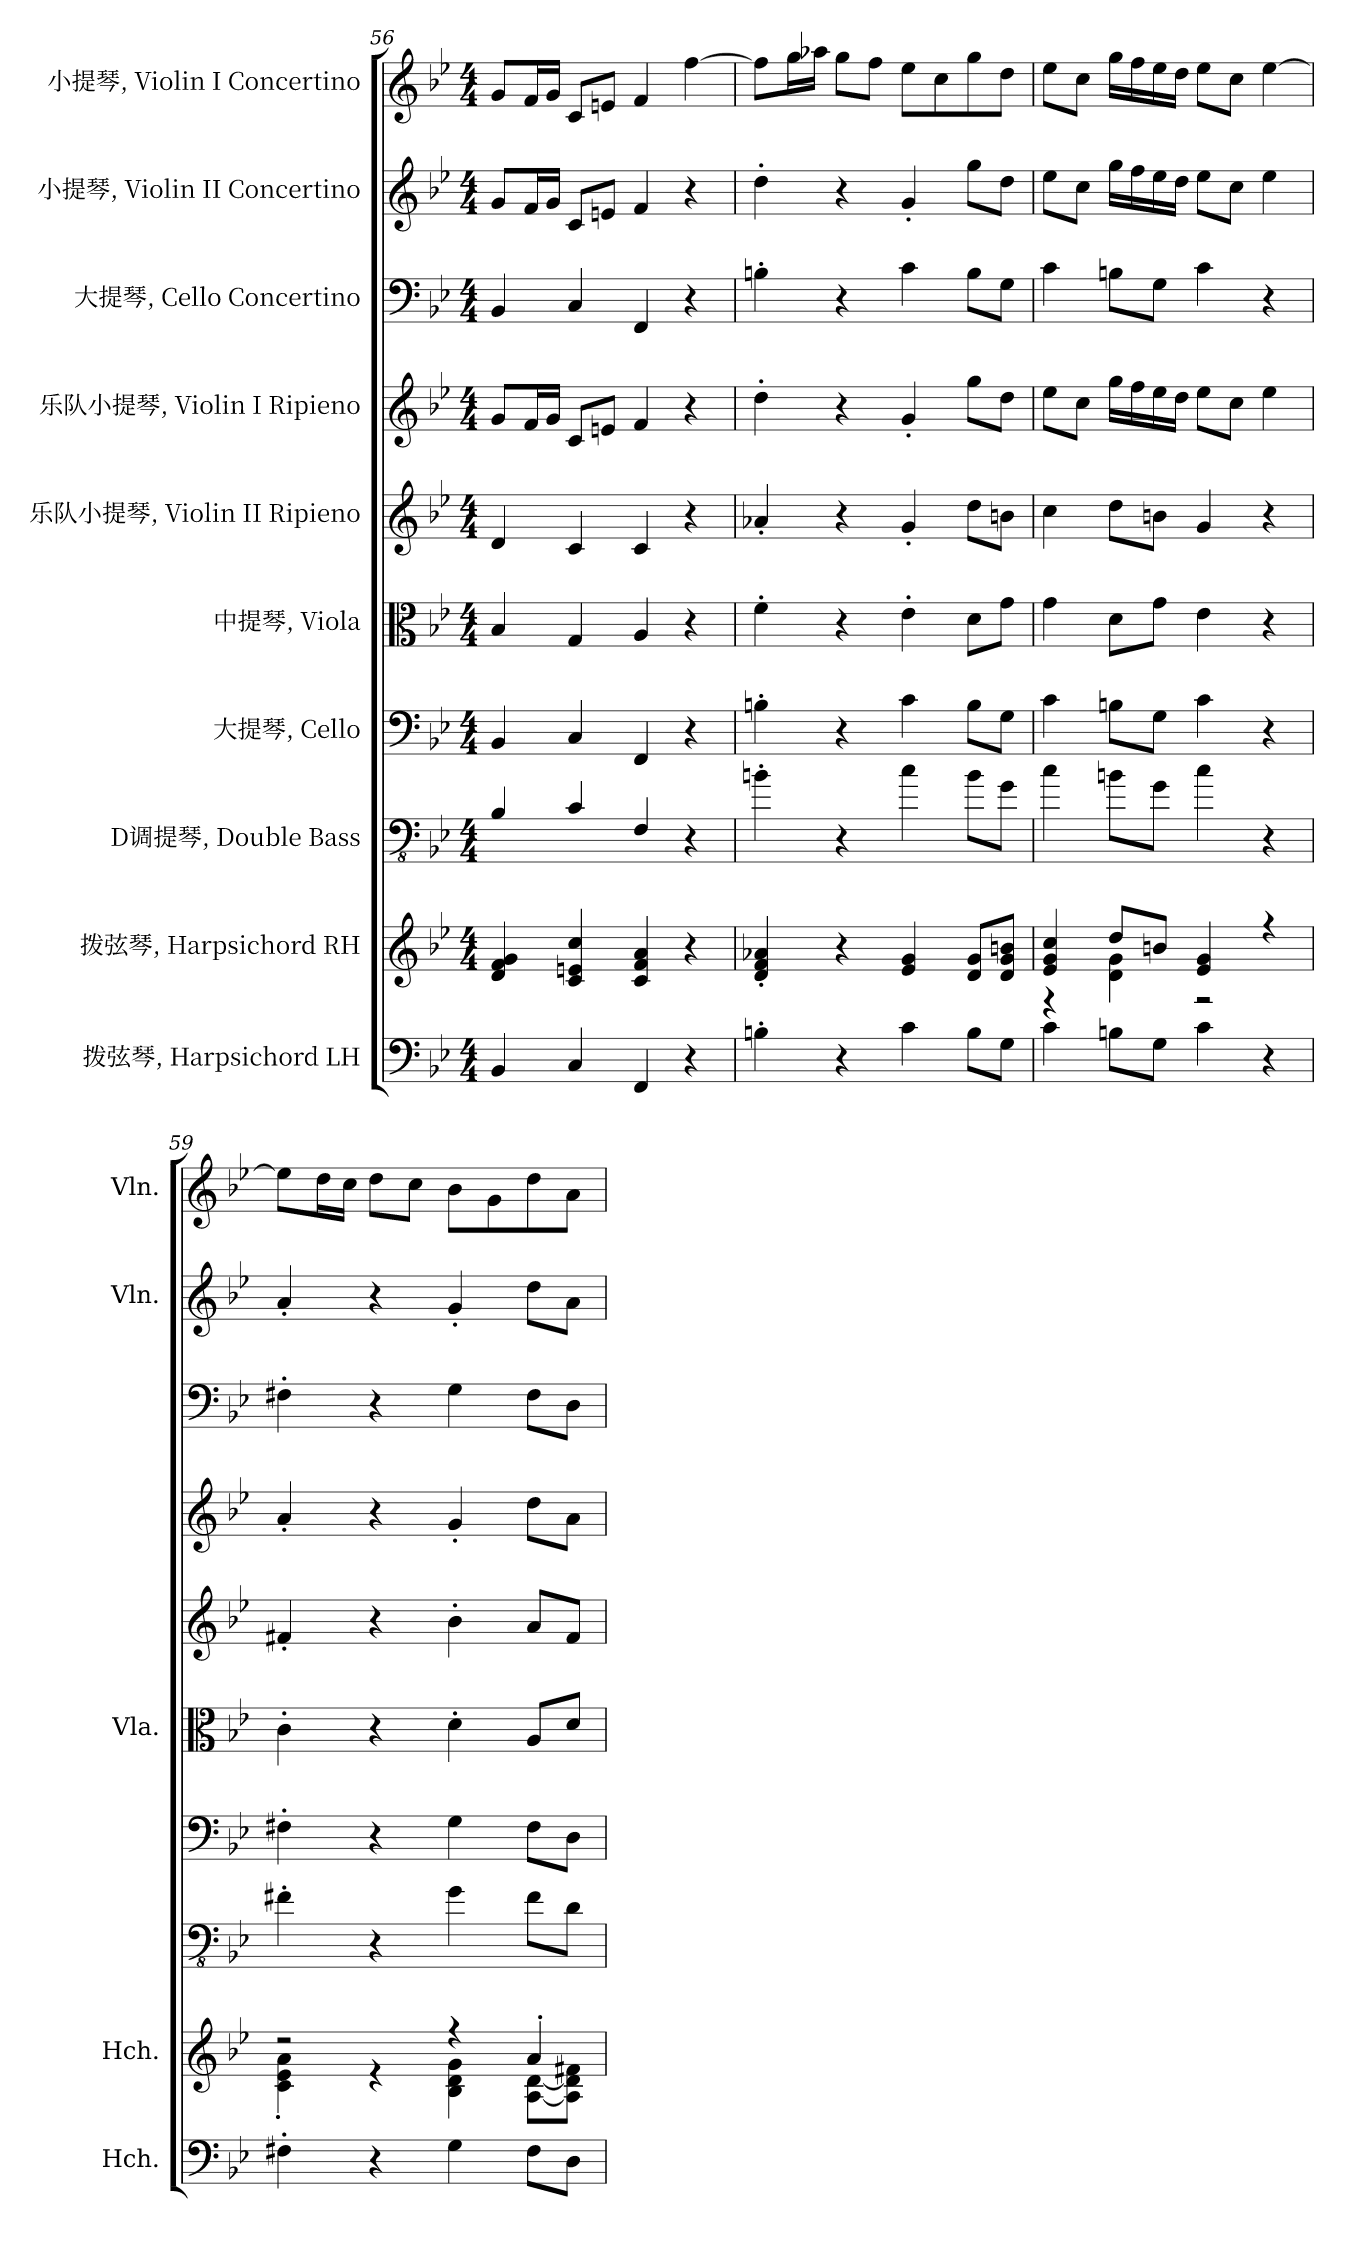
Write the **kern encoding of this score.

**kern	**kern	**kern	**kern	**kern	**kern	**kern	**kern	**kern	**kern
*part10	*part9	*part8	*part7	*part6	*part5	*part4	*part3	*part2	*part1
*staff10	*staff9	*staff8	*staff7	*staff6	*staff5	*staff4	*staff3	*staff2	*staff1
*I"拨弦琴, Harpsichord LH	*I"拨弦琴, Harpsichord RH	*I"D调提琴, Double Bass	*I"大提琴, Cello	*I"中提琴, Viola	*I"乐队小提琴, Violin II Ripieno	*I"乐队小提琴, Violin I Ripieno	*I"大提琴, Cello Concertino	*I"小提琴, Violin II Concertino	*I"小提琴, Violin I Concertino
*I'Hch.	*I'Hch.	*	*	*I'Vla.	*	*	*	*I'Vln.	*I'Vln.
*clefF4	*clefG2	*clefFv4	*clefF4	*clefC3	*clefG2	*clefG2	*clefF4	*clefG2	*clefG2
*	*	*ITrd7c12	*	*	*	*	*	*	*
*k[b-e-]	*k[b-e-]	*k[b-e-]	*k[b-e-]	*k[b-e-]	*k[b-e-]	*k[b-e-]	*k[b-e-]	*k[b-e-]	*k[b-e-]
*M4/4	*M4/4	*M4/4	*M4/4	*M4/4	*M4/4	*M4/4	*M4/4	*M4/4	*M4/4
=56	=56	=56	=56	=56	=56	=56	=56	=56	=56
4BB-/	4d/ 4f/ 4g/	4BBB-/	4BB-/	4B-/	4d/	8g/L	4BB-/	8g/L	8g/L
.	.	.	.	.	.	16f/L	.	16f/L	16f/L
.	.	.	.	.	.	16g/JJ	.	16g/JJ	16g/JJ
4C/	4c/ 4en/ 4cc/	4CC/	4C/	4G/	4c/	8c/L	4C/	8c/L	8c/L
.	.	.	.	.	.	8en/J	.	8en/J	8en/J
4FF/	4c/ 4f/ 4a/	4FFF/	4FF/	4A/	4c/	4f/	4FF/	4f/	4f/
4r	4r	4r	4r	4r	4r	4r	4r	4r	[4ff\
!!LO:PB:g=z
=57	=57	=57	=57	=57	=57	=57	=57	=57	=57
4Bn'\	4d/' 4f/' 4a-X/'	4BBn'\	4Bn'\	4f'\	4a-X'/	4dd'\	4Bn'\	4dd'\	8ff\L]
.	.	.	.	.	.	.	.	.	16gg\L
.	.	.	.	.	.	.	.	.	16aa-X\JJ
4r	4r	4r	4r	4r	4r	4r	4r	4r	8gg\L
.	.	.	.	.	.	.	.	.	8ff\J
4c\	4e-/ 4g/	4C\	4c\	4e-'\	4g'/	4g'/	4c\	4g'/	8ee-\L
.	.	.	.	.	.	.	.	.	8cc\
8B\L	8d/ 8g/L	8BB\L	8B\L	8d\L	8dd\L	8gg\L	8B\L	8gg\L	8gg\
8G\J	8d/ 8g/ 8bn/J	8GG\J	8G\J	8g\J	8bn\J	8dd\J	8G\J	8dd\J	8dd\J
=58	=58	=58	=58	=58	=58	=58	=58	=58	=58
*	*^	*	*	*	*	*	*	*	*
4c\	4e-/ 4g/ 4cc/	4r	4C\	4c\	4g\	4cc\	8ee-\L	4c\	8ee-\L	8ee-\L
.	.	.	.	.	.	.	8cc\J	.	8cc\J	8cc\J
8Bn\L	8dd/L	4d\ 4g\	8BBn\L	8Bn\L	8d\L	8dd\L	16gg\LL	8Bn\L	16gg\LL	16gg\LL
.	.	.	.	.	.	.	16ff\	.	16ff\	16ff\
8G\J	8bn/J	.	8GG\J	8G\J	8g\J	8bn\J	16ee-\	8G\J	16ee-\	16ee-\
.	.	.	.	.	.	.	16dd\JJ	.	16dd\JJ	16dd\JJ
4c\	4e-/ 4g/	2r	4C\	4c\	4e-\	4g/	8ee-\L	4c\	8ee-\L	8ee-\L
.	.	.	.	.	.	.	8cc\J	.	8cc\J	8cc\J
4r	4r	.	4r	4r	4r	4r	4ee-\	4r	4ee-\	[4ee-\
=59	=59	=59	=59	=59	=59	=59	=59	=59	=59	=59
4F#X'\	2r	4c\' 4e-\' 4a\'	4FF#X'\	4F#X'\	4c'\	4f#X'/	4a'/	4F#X'\	4a'/	8ee-\L]
.	.	.	.	.	.	.	.	.	.	16dd\L
.	.	.	.	.	.	.	.	.	.	16cc\JJ
4r	.	4r	4r	4r	4r	4r	4r	4r	4r	8dd\L
.	.	.	.	.	.	.	.	.	.	8cc\J
4G\	4r	4B-\ 4d\ 4g\	4GG\	4G\	4d'\	4b-'\	4g'/	4G\	4g'/	8b-\L
.	.	.	.	.	.	.	.	.	.	8g\
8F#\L	4a'/	[8A\ [8d\L	8FF#\L	8F#\L	8A/L	8a/L	8dd\L	8F#\L	8dd\L	8dd\
8D\J	.	8A\] 8d\] 8f#X\J	8DD\J	8D\J	8d/J	8f#/J	8a\J	8D\J	8a\J	8a\J
*	*v	*v	*	*	*	*	*	*	*	*
=	=	=	=	=	=	=	=	=	=
*-	*-	*-	*-	*-	*-	*-	*-	*-	*-
